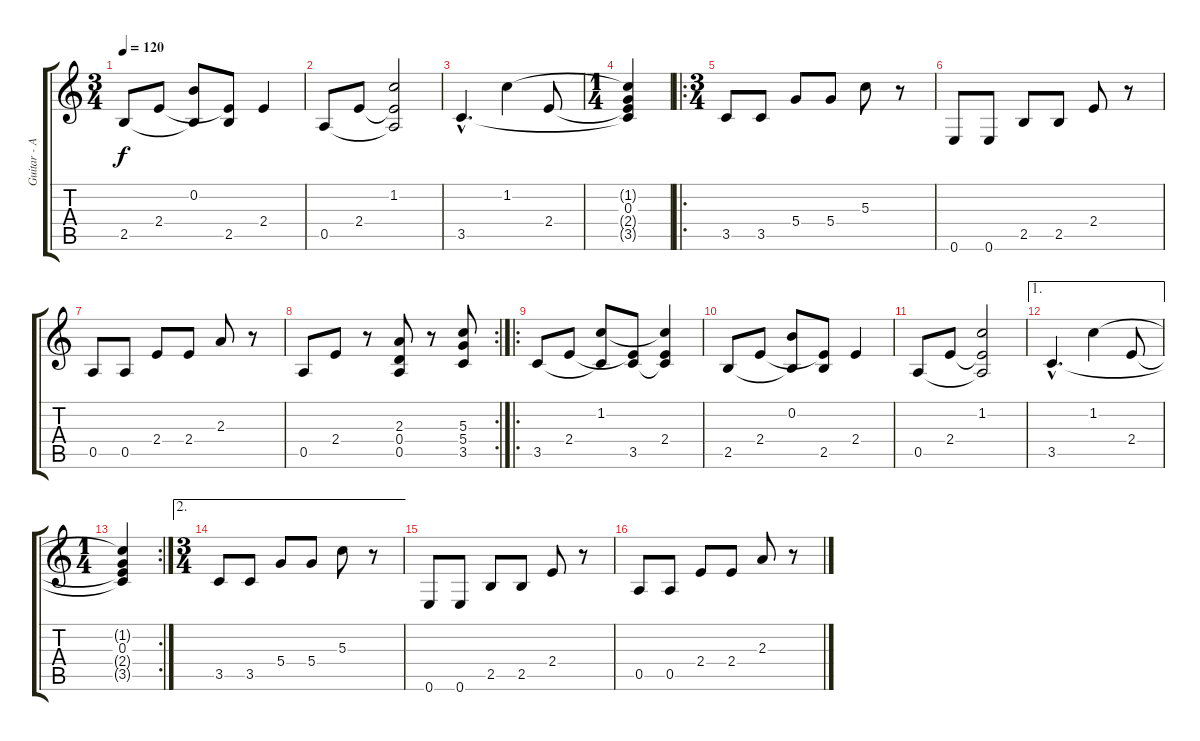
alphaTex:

\track ("Guitar - Acoustic" "Guitar - A") {instrument acousticguitarsteel}
\staff {score tabs}
\tuning (E4 B3 G3 D3 A2 E2) {hide}
\ts (3 4)
\tempo 120
\clef g2
\ks c
2.5.8{dy f} 2.4.8 (0.2 2.5{t}).8 (2.4{t} 2.5).8 2.4.4 |
0.5.8 2.4.8 (1.2 2.4{t} 0.5{t}).2 |
3.5{hac}.4{d} 1.2.4 2.4.8 |
\ts (1 4)
(1.2{t} 0.3 2.4{t} 3.5{t}).4 |
\ro
\ts (3 4)
3.5.8{volume 16} 3.5.8 5.4.8 5.4.8 5.3.8 r.8 |
0.6.8 0.6.8 2.5.8 2.5.8 2.4.8 r.8 |
0.5.8 0.5.8 2.4.8 2.4.8 2.3.8 r.8 |
\rc 2
0.5.8 2.4.8 r.8 (2.3 0.4 0.5).8 r.8 (5.3 5.4 3.5).8 |
\ro
3.5.8{volume 13} 2.4.8 (1.2 3.5{t}).8 (2.4{t} 3.5).8 (1.2{t} 2.4 3.5{t}).4 |
2.5.8 2.4.8 (0.2 2.5{t}).8 (2.4{t} 2.5).8 2.4.4 |
0.5.8 2.4.8 (1.2 2.4{t} 0.5{t}).2 |
\ae 1
3.5{hac}.4{d} 1.2.4 2.4.8 |
\rc 2
\ts (1 4)
(1.2{t} 0.3 2.4{t} 3.5{t}).4 |
\ae 2
\ts (3 4)
3.5.8{volume 16} 3.5.8 5.4.8 5.4.8 5.3.8 r.8 |
0.6.8 0.6.8 2.5.8 2.5.8 2.4.8 r.8 |
0.5.8 0.5.8 2.4.8 2.4.8 2.3.8 r.8
